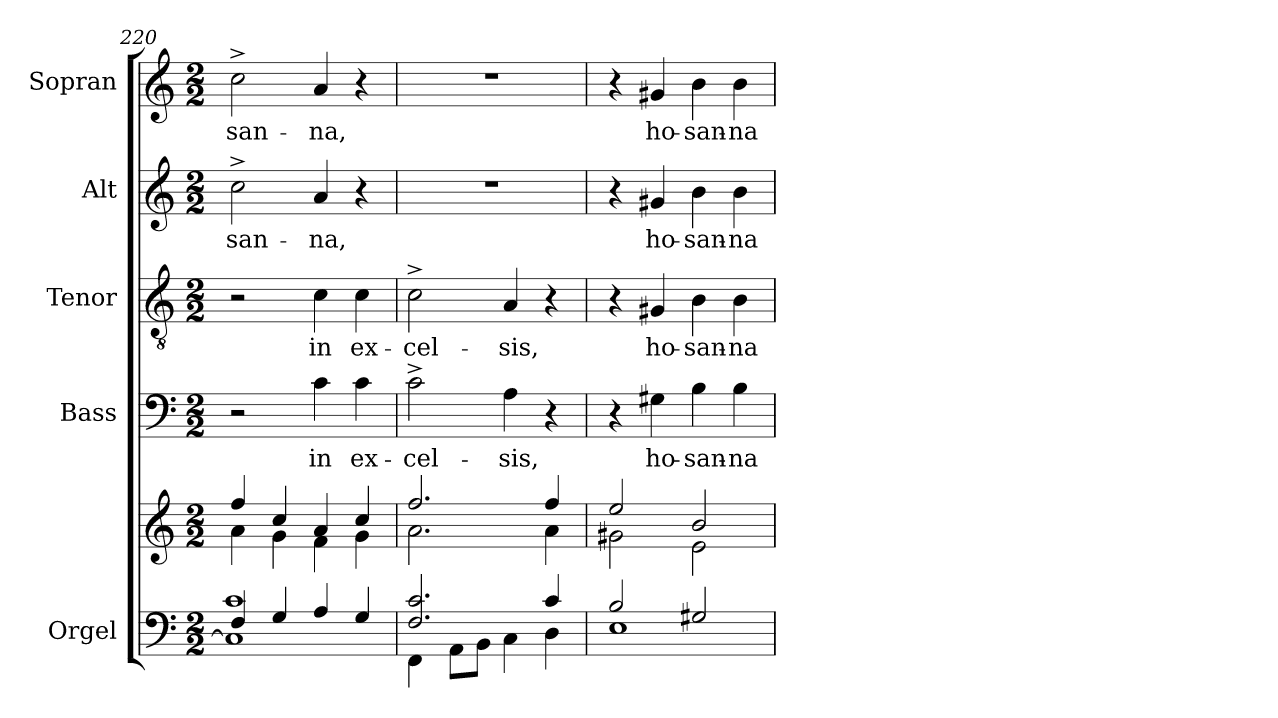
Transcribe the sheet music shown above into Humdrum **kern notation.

**kern	**kern	**kern	**text	**kern	**text	**kern	**text	**kern	**text
*part5	*part5	*part4	*part4	*part3	*part3	*part2	*part2	*part1	*part1
*staff6	*staff5	*staff4	*staff4	*staff3	*staff3	*staff2	*staff2	*staff1	*staff1
*I"Orgel	*	*I"Bass	*	*I"Tenor	*	*I"Alt	*	*I"Sopran	*
*I'Org.	*	*I'B.	*	*I'T.	*	*I'A.	*	*I'S.	*
*clefF4	*clefG2	*clefF4	*	*clefGv2	*	*clefG2	*	*clefG2	*
*k[]	*k[]	*k[]	*	*k[]	*	*k[]	*	*k[]	*
*C:	*C:	*C:	*	*C:	*	*C:	*	*C:	*
*M2/2	*M2/2	*M2/2	*	*M2/2	*	*M2/2	*	*M2/2	*
=220	=220	=220	=220	=220	=220	=220	=220	=220	=220
*^	*^	*	*	*	*	*	*	*	*
!	!	!	!	!	!	!	!	!	!LO:LY:b	!	!LO:LY:b
4F/	1C] 1c	4ff/	4a\	2r	.	2r	.	2cc^>\	-san-	2cc^>\	-san-
4G/	.	4cc/	4g\	.	.	.	.	.	.	.	.
!	!	!	!	!	!LO:LY:b	!	!LO:LY:b	!	!LO:LY:b	!	!LO:LY:b
4A/	.	4a/	4f\	4c\	in	4c\	in	4a/	-na,	4a/	-na,
!	!	!	!	!	!LO:LY:b	!	!LO:LY:b	!	!	!	!
4G/	.	4cc/	4g\	4c\	ex-	4c\	ex-	4r	.	4r	.
=221	=221	=221	=221	=221	=221	=221	=221	=221	=221	=221	=221
!	!	!	!	!	!LO:LY:b	!	!LO:LY:b	!	!	!	!
2.F/ 2.c/	4FF\	2.ff/	2.a\	2c^>\	-cel-	2c^>\	-cel-	1r	.	1r	.
.	8AA\L	.	.	.	.	.	.	.	.	.	.
.	8BB\J	.	.	.	.	.	.	.	.	.	.
!	!	!	!	!	!LO:LY:b	!	!LO:LY:b	!	!	!	!
.	4C\	.	.	4A\	-sis,	4A/	-sis,	.	.	.	.
4c/	4D\	4ff/	4a\	4r	.	4r	.	.	.	.	.
=222	=222	=222	=222	=222	=222	=222	=222	=222	=222	=222	=222
2B/	1E	2ee/	2g#X\	4r	.	4r	.	4r	.	4r	.
!	!	!	!	!	!LO:LY:b	!	!LO:LY:b	!	!LO:LY:b	!	!LO:LY:b
.	.	.	.	4G#X\	ho-	4G#X/	ho-	4g#X/	ho-	4g#X/	ho-
!	!	!	!	!	!LO:LY:b	!	!LO:LY:b	!	!LO:LY:b	!	!LO:LY:b
2G#X/	.	2b/	2e\	4B\	-san-	4B\	-san-	4b\	-san-	4b\	-san-
!	!	!	!	!	!LO:LY:b	!	!LO:LY:b	!	!LO:LY:b	!	!LO:LY:b
.	.	.	.	4B\	-na	4B\	-na	4b\	-na	4b\	-na
*v	*v	*	*	*	*	*	*	*	*	*	*
*	*v	*v	*	*	*	*	*	*	*	*
=	=	=	=	=	=	=	=	=	=
*-	*-	*-	*-	*-	*-	*-	*-	*-	*-
